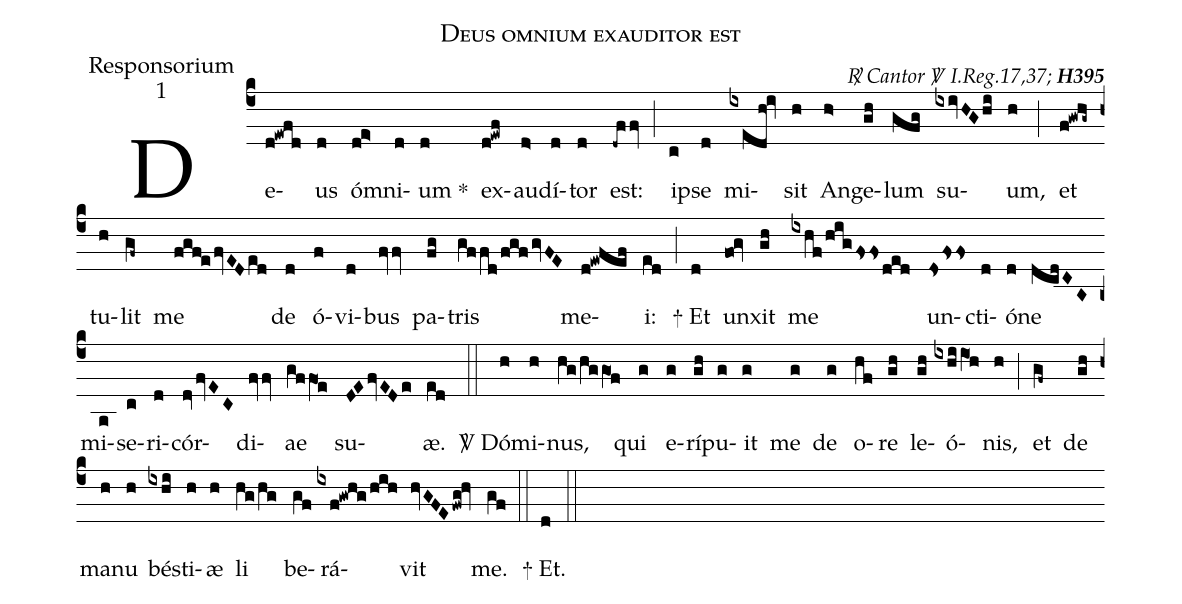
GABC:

name:Deus omnium exauditor est;
office-part:Responsorium;
mode:1;
commentary:{\itshape\mdseries \Rbar\ Cantor   \Vbar\ I.Reg.17,37;\/} {\bfseries H395};
%%
(c4)  De(d!ewfd)us(d) óm(d!e>)ni(d)um <sp>*</sp>(d) ex(d!ewf)au(d>)dí(d)tor(d) est:(-dffv) (;)
ip(c)se(d) mi(ixedh!iv)sit(h) An(h>)ge(gh)lum(gfg) su(ixivHGhi)um,(h) (;)
et(f!gwhg~) tu(h)lit(gf~) me(fgf!efvEDed) de(d) ó(f)vi(d)bus(fvv) pa(fg)tris(gffd/fgfgvFE) me(d!ewfef)i:(ed) (;)
<sp>+</sp> Et(d) un(fo0!gv)xit(gh) me(ixhf/higfss/ded) un(dsfss)cti(d)ó(d)ne(dcdCA) mi(a)se(c)ri(d)cór(dvfvEC)di(fvv)ae(gffO1e) su(DEfvEDe)æ.(ed) (::)
<sp>V/</sp> Dó(h)mi(h)nus,(hg/hggO1f) qui(g) e(g)rí(gh)pu(g)it(g) me(g) de(g) o(hf)re(gh) le(gh)ó(ixhiiO1h)nis,(h) (;)
et(gf~) de(gh) ma(h)nu(h) bé(ixhi)sti(h)æ(h) li(hg/hg) be(gf)rá(ixf!gwhg/hih)vit(hvGFEfwg!hv) me.(gf) (::)
<sp>+</sp> Et.(d)  (::)
